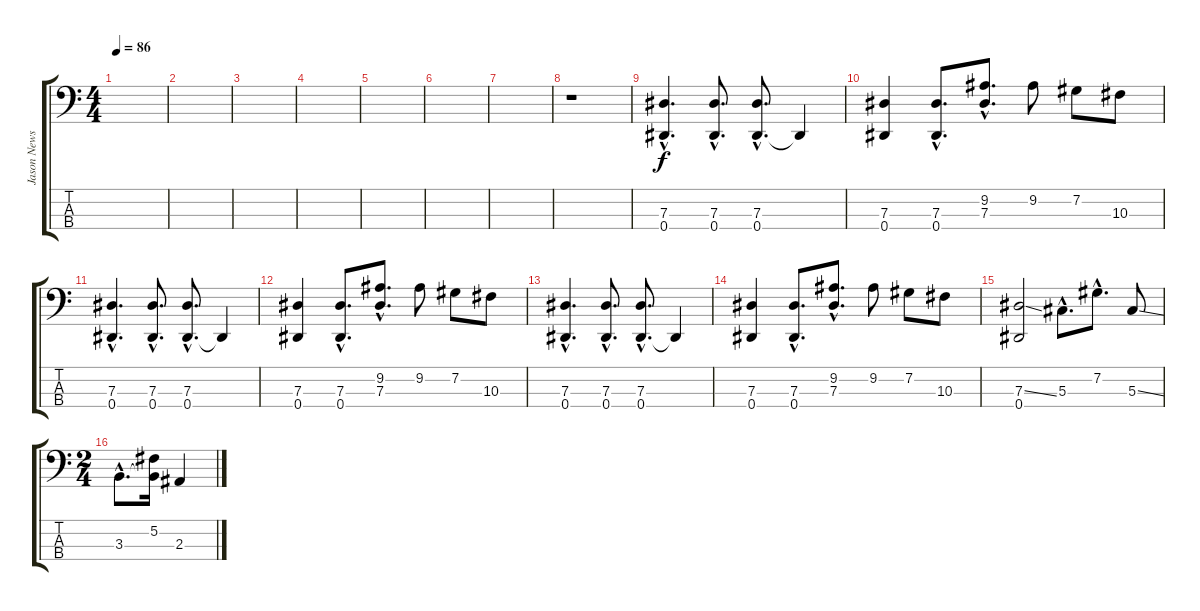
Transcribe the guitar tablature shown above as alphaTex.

\track ("Jason Newsted" "Jason News") {instrument electricbasspick}
\staff {score tabs}
\tuning (Gb2 Db2 Ab1 Eb1) {hide}
\ts (4 4)
\tempo 86
\clef f4
\ks c
|
|
|
|
|
|
|
r.1 |
(7.3{hac} 0.4{hac}).4{d} (7.3{hac} 0.4{hac}).8{d} (7.3{hac} 0.4{hac}).8{d} 0.4{t}.4 |
(7.3 0.4).4 (7.3{hac} 0.4{hac}).8{d} (9.2{hac} 7.3{hac}).8{d} 9.2.8 7.2.8 10.3.8 |
(7.3{hac} 0.4{hac}).4{d} (7.3{hac} 0.4{hac}).8{d} (7.3{hac} 0.4{hac}).8{d} 0.4{t}.4 |
(7.3 0.4).4 (7.3{hac} 0.4{hac}).8{d} (9.2{hac} 7.3{hac}).8{d} 9.2.8 7.2.8 10.3.8 |
(7.3{hac} 0.4{hac}).4{d} (7.3{hac} 0.4{hac}).8{d} (7.3{hac} 0.4{hac}).8{d} 0.4{t}.4 |
(7.3 0.4).4 (7.3{hac} 0.4{hac}).8{d} (9.2{hac} 7.3{hac}).8{d} 9.2.8 7.2.8 10.3.8 |
(7.3{ss} 0.4).2 5.3{hac}.8{d} 7.2{hac}.8{d} 5.3{ss}.8 |
\ts (2 4)
3.3{hac}.8{d} (5.2 3.3{t}).16 2.3.4
